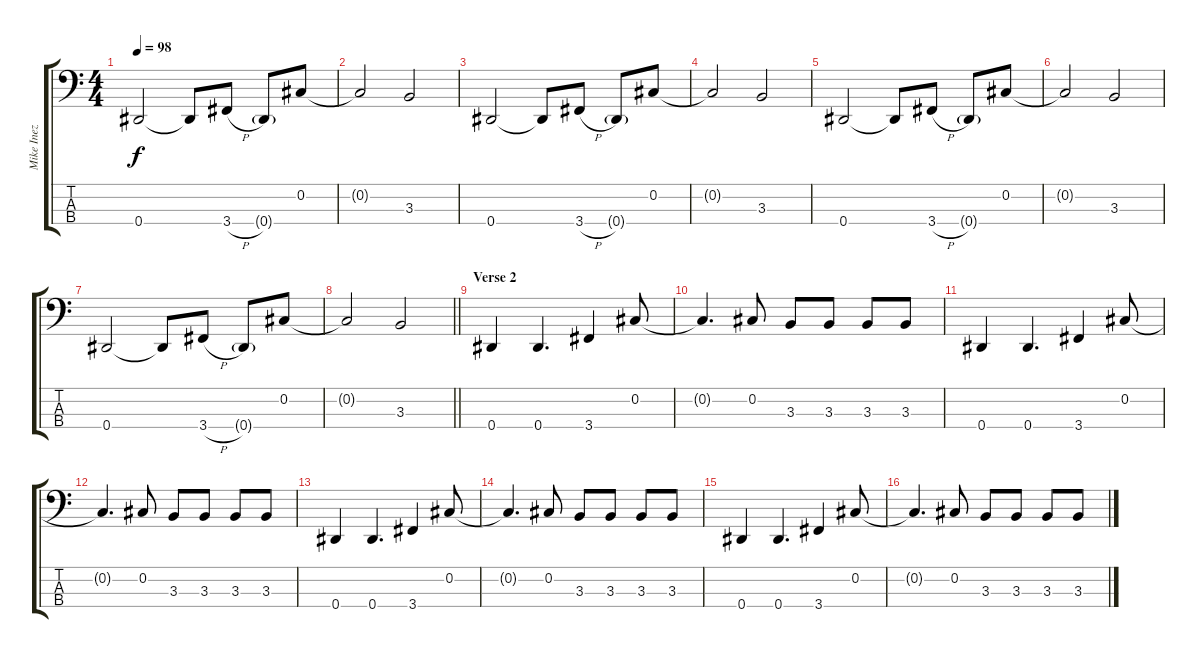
\track ("Mike Inez" "Mike Inez") {instrument electricbassfinger}
\staff {score tabs}
\tuning (Gb2 Db2 Ab1 Eb1) {hide}
\ts (4 4)
\tempo 98
\clef f4
\ks c
0.4.2{dy f} 0.4{t}.8 3.4{h}.8 0.4{g}.8 0.2.8 |
0.2{t}.2 3.3.2 |
0.4.2 0.4{t}.8 3.4{h}.8 0.4{g}.8 0.2.8 |
0.2{t}.2 3.3.2 |
0.4.2 0.4{t}.8 3.4{h}.8 0.4{g}.8 0.2.8 |
0.2{t}.2 3.3.2 |
0.4.2 0.4{t}.8 3.4{h}.8 0.4{g}.8 0.2.8 |
\barLineRight lightlight
0.2{t}.2 3.3.2 |
\section ("" "Verse 2")
0.4.4 0.4.4{d} 3.4.4 0.2.8 |
0.2{t}.4{d} 0.2.8 3.3.8 3.3.8 3.3.8 3.3.8 |
0.4.4 0.4.4{d} 3.4.4 0.2.8 |
0.2{t}.4{d} 0.2.8 3.3.8 3.3.8 3.3.8 3.3.8 |
0.4.4 0.4.4{d} 3.4.4 0.2.8 |
0.2{t}.4{d} 0.2.8 3.3.8 3.3.8 3.3.8 3.3.8 |
0.4.4 0.4.4{d} 3.4.4 0.2.8 |
0.2{t}.4{d} 0.2.8 3.3.8 3.3.8 3.3.8 3.3.8
